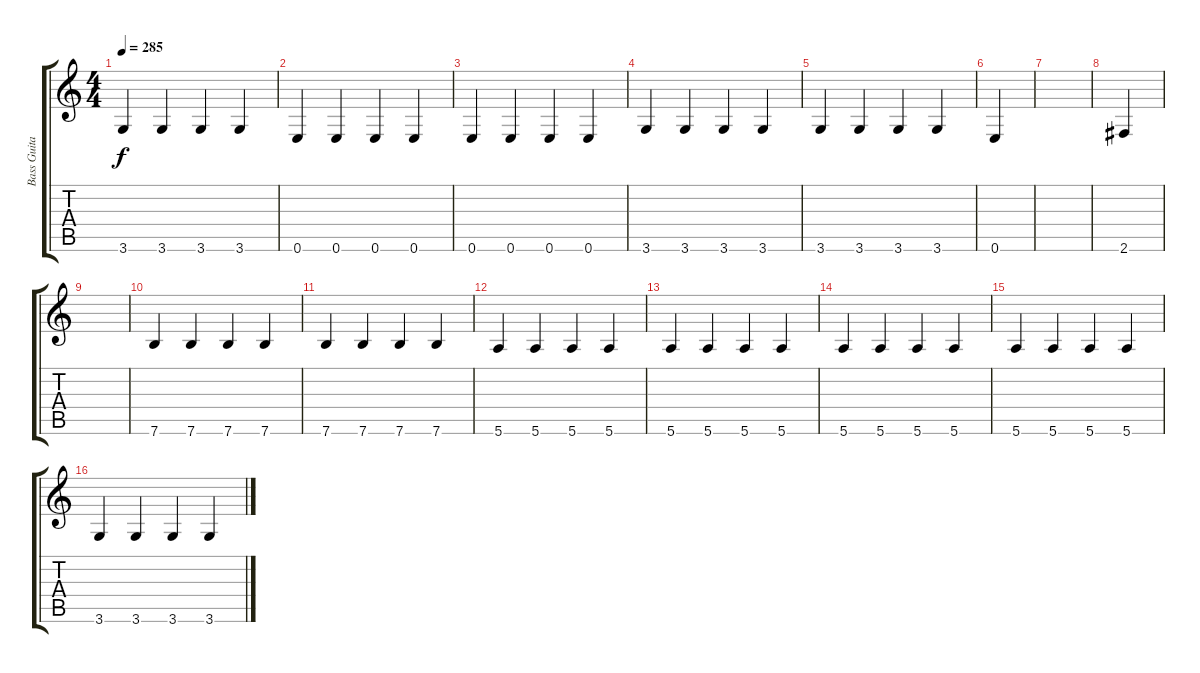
\track ("Bass Guitar" "Bass Guita") {instrument electricbassfinger}
\staff {score tabs}
\tuning (E4 B3 G3 D3 A2 E2) {hide}
\ts (4 4)
\tempo 285
\clef g2
\ks c
3.6.4{dy f} 3.6.4 3.6.4 3.6.4 |
0.6.4 0.6.4 0.6.4 0.6.4 |
0.6.4 0.6.4 0.6.4 0.6.4 |
3.6.4 3.6.4 3.6.4 3.6.4 |
3.6.4 3.6.4 3.6.4 3.6.4 |
0.6.4 |
|
2.6.4 |
|
7.6.4 7.6.4 7.6.4 7.6.4 |
7.6.4 7.6.4 7.6.4 7.6.4 |
5.6.4 5.6.4 5.6.4 5.6.4 |
5.6.4 5.6.4 5.6.4 5.6.4 |
5.6.4 5.6.4 5.6.4 5.6.4 |
5.6.4 5.6.4 5.6.4 5.6.4 |
3.6.4 3.6.4 3.6.4 3.6.4
